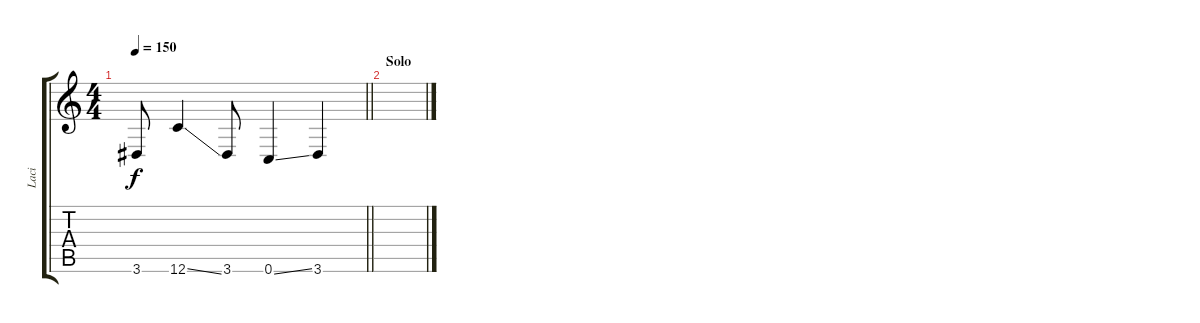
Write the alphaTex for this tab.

\track ("Laci" "Laci") {instrument distortionguitar}
\staff {score tabs}
\tuning (C4 G3 Eb3 Bb2 F2 C2) {hide}
\ts (4 4)
\tempo 150
\clef g2
\barLineRight lightlight
\ks c
3.6.8{dy f} 12.6{ss}.4 3.6.8 0.6{ss}.4 3.6.4 |
\section ("" "Solo")
